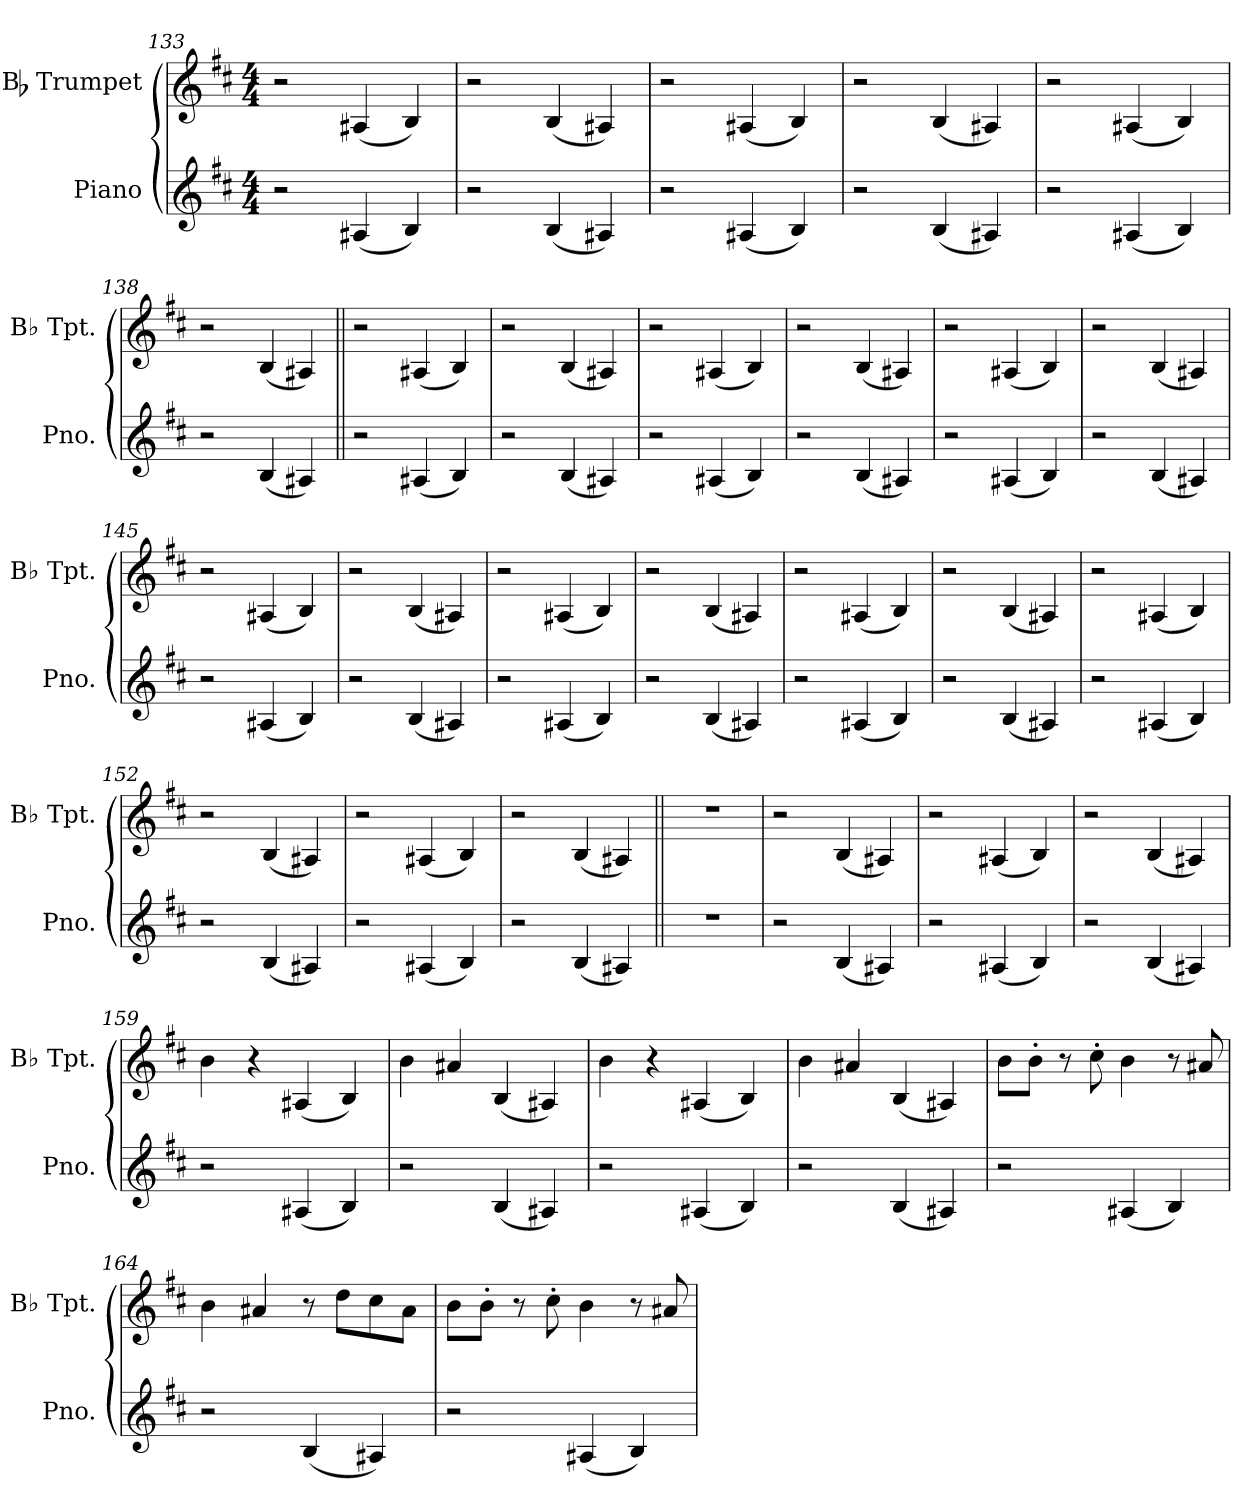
**kern	**text	**kern	**text
*part2	*part2	*part1	*part1
*staff2	*staff2	*staff1	*staff1
*I"Piano	*	*I"Bb Trumpet	*
*I'Pno.	*	*I'Bb Tpt.	*
*clefG2	*	*clefG2	*
*k[f#c#]	*	*k[f#c#]	*
*M4/4	*	*M4/4	*
=133	=133	=133	=133
2r	.	2r	.
(4A#X	.	(4A#X!	.
4B)	.	4B!)	.
=134	=134	=134	=134
2r	.	2r	.
(4B	.	(4B!	.
4A#X)	.	4A#X!)	.
=135	=135	=135	=135
2r	.	2r	.
(4A#X	.	(4A#X!	.
4B)	.	4B!)	.
=136	=136	=136	=136
2r	.	2r	.
(4B	.	(4B!	.
4A#X)	.	4A#X!)	.
=137	=137	=137	=137
2r	.	2r	.
(4A#X	.	(4A#X!	.
4B)	.	4B!)	.
=138	=138	=138	=138
2r	.	2r	.
(4B	.	(4B!	.
4A#X)	.	4A#X!)	.
=139||	=139||	=139||	=139||
2r	4:59	2r	4:59
(4A#X	.	(4A#X!	.
4B)	.	4B!)	.
=140	=140	=140	=140
2r	.	2r	.
(4B	.	(4B!	.
4A#X)	.	4A#X!)	.
=141	=141	=141	=141
2r	.	2r	.
(4A#X	.	(4A#X!	.
4B)	.	4B!)	.
=142	=142	=142	=142
2r	.	2r	.
(4B	.	(4B!	.
4A#X)	.	4A#X!)	.
=143	=143	=143	=143
2r	.	2r	.
(4A#X	.	(4A#X!	.
4B)	.	4B!)	.
=144	=144	=144	=144
2r	.	2r	.
(4B	.	(4B!	.
4A#X)	.	4A#X!)	.
=145	=145	=145	=145
2r	.	2r	.
(4A#X	.	(4A#X!	.
4B)	.	4B!)	.
=146	=146	=146	=146
2r	.	2r	.
(4B	.	(4B!	.
4A#X)	.	4A#X!)	.
=147	=147	=147	=147
2r	.	2r	.
(4A#X	.	(4A#X!	.
4B)	.	4B!)	.
=148	=148	=148	=148
2r	.	2r	.
(4B	.	(4B!	.
4A#X)	.	4A#X!)	.
=149	=149	=149	=149
2r	.	2r	.
(4A#X	.	(4A#X!	.
4B)	.	4B!)	.
=150	=150	=150	=150
2r	.	2r	.
(4B	.	(4B!	.
4A#X)	.	4A#X!)	.
=151	=151	=151	=151
2r	.	2r	.
(4A#X	.	(4A#X!	.
4B)	.	4B!)	.
=152	=152	=152	=152
2r	.	2r	.
(4B	.	(4B!	.
4A#X)	.	4A#X!)	.
=153	=153	=153	=153
2r	.	2r	.
(4A#X	.	(4A#X!	.
4B)	.	4B!)	.
=154	=154	=154	=154
2r	.	2r	.
(4B	.	(4B!	.
4A#X)	.	4A#X!)	.
=155||	=155||	=155||	=155||
1r	.	1r	5:33
=156	=156	=156	=156
2r	.	2r	.
(4B	.	(4B!	.
4A#X)	.	4A#X!)	.
=157	=157	=157	=157
2r	.	2r	.
(4A#X	.	(4A#X!	.
4B)	.	4B!)	.
=158	=158	=158	=158
2r	.	2r	.
(4B	.	(4B!	.
4A#X)	.	4A#X!)	.
=159	=159	=159	=159
2r	.	4b	.
.	.	4r	.
(4A#X	.	(4A#X!	.
4B)	.	4B!)	.
=160	=160	=160	=160
2r	.	4b	.
.	.	4a#X	.
(4B	.	(4B!	.
4A#X)	.	4A#X!)	.
=161	=161	=161	=161
2r	.	4b	.
.	.	4r	.
(4A#X	.	(4A#X!	.
4B)	.	4B!)	.
=162	=162	=162	=162
2r	.	4b	.
.	.	4a#X	.
(4B	.	(4B!	.
4A#X)	.	4A#X!)	.
=163	=163	=163	=163
2r	.	8bL	.
.	.	8b'J	.
.	.	8r	.
.	.	8cc#'	.
(4A#X	.	4b	.
4B)	.	8r	.
.	.	8a#X	.
=164	=164	=164	=164
2r	.	4b	.
.	.	4a#X	.
(4B	.	8r	.
.	.	8ddL	.
4A#X)	.	8cc#	.
.	.	8a#J	.
=165	=165	=165	=165
2r	.	8bL	.
.	.	8b'J	.
.	.	8r	.
.	.	8cc#'	.
(4A#X	.	4b	.
4B)	.	8r	.
.	.	8a#X	.
=	=	=	=
*-	*-	*-	*-
